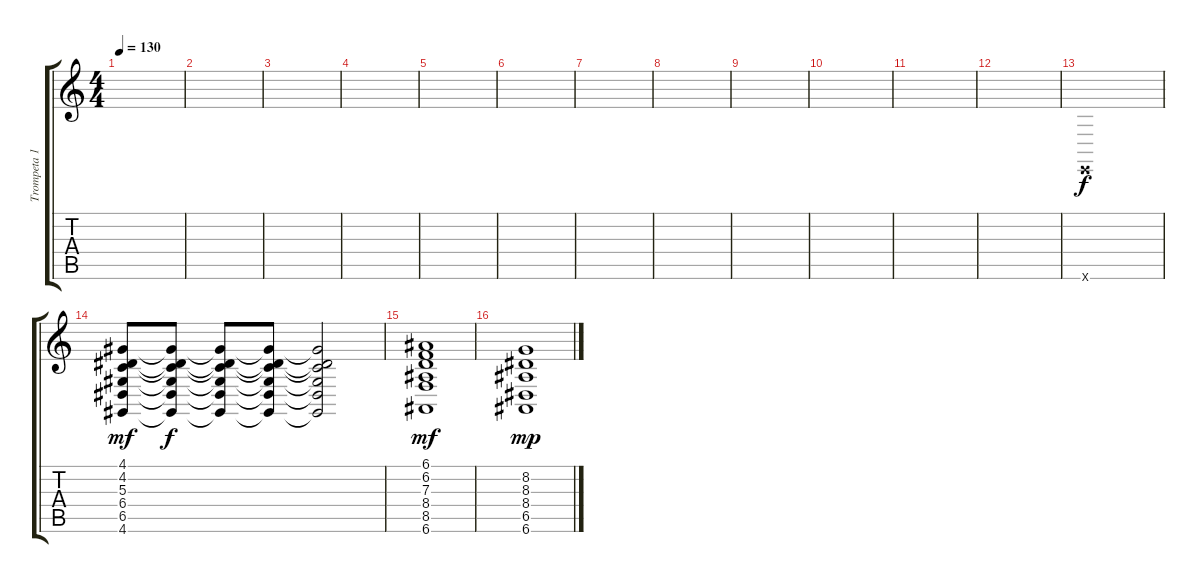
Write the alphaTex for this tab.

\track ("Trompeta 1 / Acordeon 1" "Trompeta 1") {instrument tuba}
\staff {score tabs}
\tuning (E4 B3 G3 D3 A2 E2) {hide}
\ts (4 4)
\tempo 130
\clef g2
\ks c
|
|
|
|
|
|
|
|
|
|
|
|
0.6{x}.1{dy f volume 7} |
(4.1 4.2 5.3 6.4 6.5 4.6).8{dy mf} (4.1{t} 4.2{t} 5.3{t} 6.4{t} 6.5{t} 4.6{t}).8{dy f} (4.1{t} 4.2{t} 5.3{t} 6.4{t} 6.5{t} 4.6{t}).8 (4.1{t} 4.2{t} 5.3{t} 6.4{t} 6.5{t} 4.6{t}).8 (4.1{t} 4.2{t} 5.3{t} 6.4{t} 6.5{t} 4.6{t}).2 |
(6.1 6.2 7.3 8.4 8.5 6.6).1{dy mf} |
(8.2 8.3 8.4 6.5 6.6).1{dy mp}
